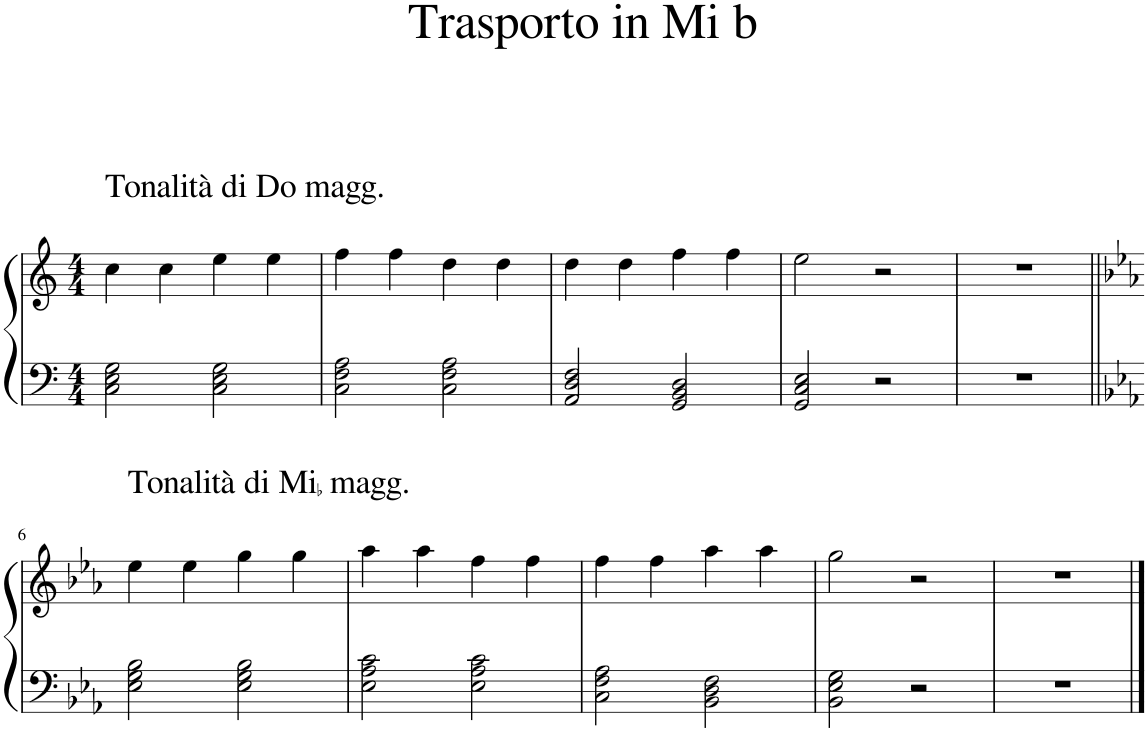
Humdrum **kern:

**kern	**kern
*part1	*part1
*staff2	*staff1
*I"Piano	*
*clefF4	*clefG2
*k[]	*k[]
*M4/4	*M4/4
=1	=1
!	!LO:TX:a:t=Tonalità di Do magg.
2C\ 2E\ 2G\	4cc\
.	4cc\
2C\ 2E\ 2G\	4ee\
.	4ee\
=2	=2
2C\ 2F\ 2A\	4ff\
.	4ff\
2C\ 2F\ 2A\	4dd\
.	4dd\
=3	=3
2AA/ 2D/ 2F/	4dd\
.	4dd\
2GG/ 2BB/ 2D/	4ff\
.	4ff\
=4	=4
2GG/ 2C/ 2E/	2ee\
2r	2r
=5	=5
1r	1r
!!LO:LB:g=z
=6||	=6||
*k[b-e-a-]	*k[b-e-a-]
!	!LO:TX:a:t=Tonalità di Mi
!	!LO:TX:a:t=magg.
2E-\ 2G\ 2B-\	4ee-\
.	4ee-\
2E-\ 2G\ 2B-\	4gg\
.	4gg\
=7	=7
2E-\ 2A-\ 2c\	4aa-\
.	4aa-\
2E-\ 2A-\ 2c\	4ff\
.	4ff\
=8	=8
2C\ 2F\ 2A-\	4ff\
.	4ff\
2BB-\ 2D\ 2F\	4aa-\
.	4aa-\
=9	=9
2BB-\ 2E-\ 2G\	2gg\
2r	2r
=10	=10
1r	1r
==	==
*-	*-
